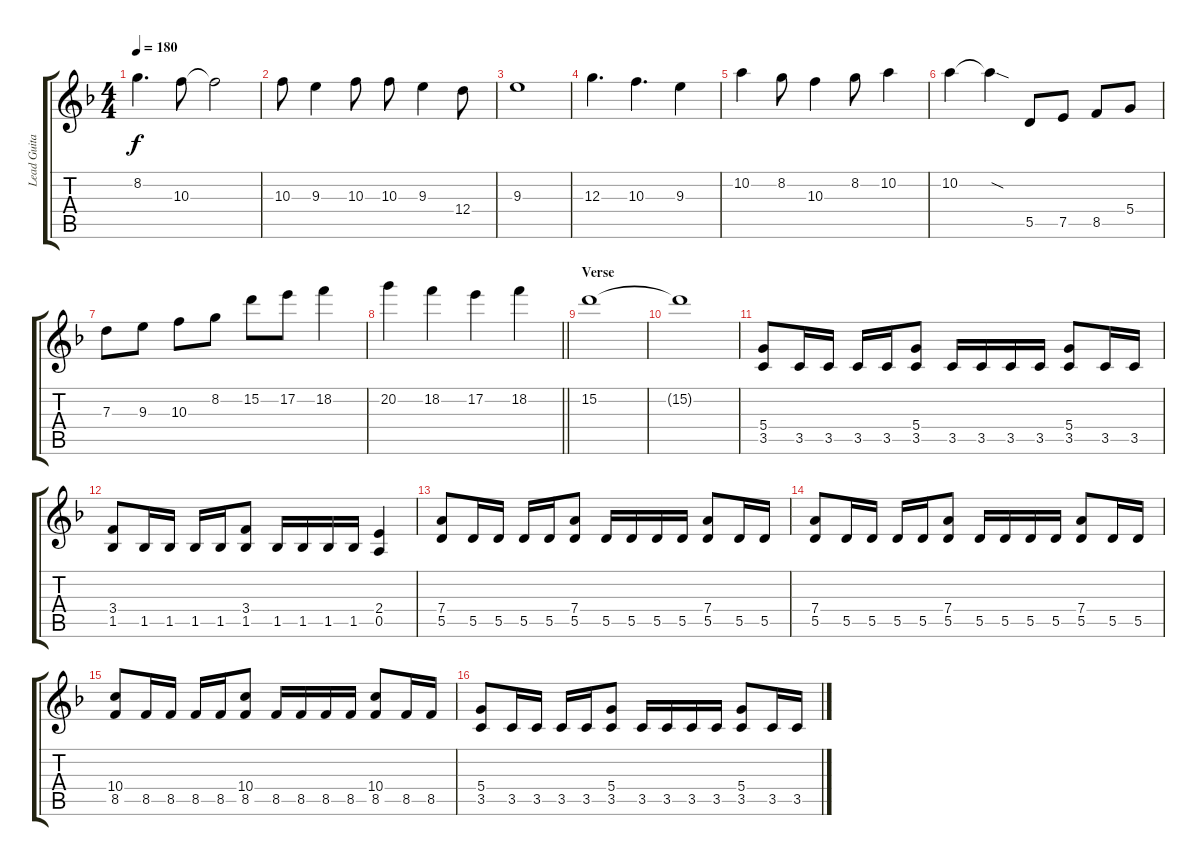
\track ("Lead Guitar" "Lead Guita") {instrument distortionguitar}
\staff {score tabs}
\tuning (E4 B3 G3 D3 A2 E2) {hide}
\ts (4 4)
\tempo 180
\clef g2
\ks dminor
8.2.4{d dy f} 10.3.8 10.3{t}.2 |
10.3.8 9.3.4 10.3.8 10.3.8 9.3.4 12.4.8 |
9.3.1 |
12.3.4{d} 10.3.4{d} 9.3.4 |
10.2.4 8.2.8 10.3.4 8.2.8 10.2.4 |
10.2.4 10.2{sod t}.4 5.5.8 7.5.8 8.5.8 5.4.8 |
7.3.8 9.3.8 10.3.8 8.2.8 15.2.8 17.2.8 18.2.4 |
\barLineRight lightlight
20.2.4 18.2.4 17.2.4 18.2.4 |
\section ("" "Verse")
15.2.1{volume 0} |
15.2{t}.1 |
(5.4 3.5).8{volume 13} 3.5.16 3.5.16 3.5.16 3.5.16 (5.4 3.5).8 3.5.16 3.5.16 3.5.16 3.5.16 (5.4 3.5).8 3.5.16 3.5.16 |
(3.4 1.5).8 1.5.16 1.5.16 1.5.16 1.5.16 (3.4 1.5).8 1.5.16 1.5.16 1.5.16 1.5.16 (2.4 0.5).4 |
(7.4 5.5).8 5.5.16 5.5.16 5.5.16 5.5.16 (7.4 5.5).8 5.5.16 5.5.16 5.5.16 5.5.16 (7.4 5.5).8 5.5.16 5.5.16 |
(7.4 5.5).8 5.5.16 5.5.16 5.5.16 5.5.16 (7.4 5.5).8 5.5.16 5.5.16 5.5.16 5.5.16 (7.4 5.5).8 5.5.16 5.5.16 |
(10.4 8.5).8 8.5.16 8.5.16 8.5.16 8.5.16 (10.4 8.5).8 8.5.16 8.5.16 8.5.16 8.5.16 (10.4 8.5).8 8.5.16 8.5.16 |
(5.4 3.5).8 3.5.16 3.5.16 3.5.16 3.5.16 (5.4 3.5).8 3.5.16 3.5.16 3.5.16 3.5.16 (5.4 3.5).8 3.5.16 3.5.16
